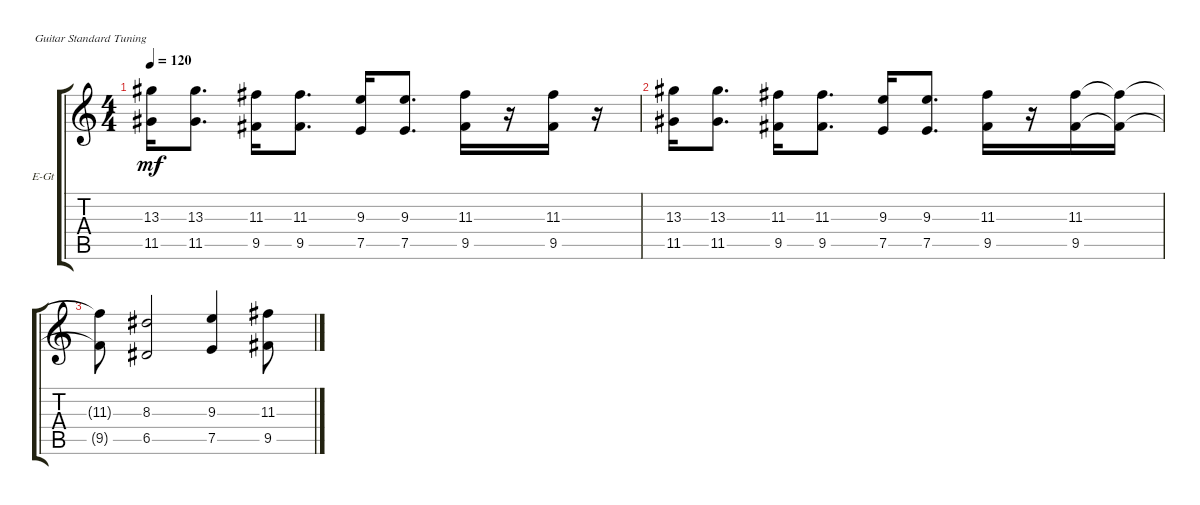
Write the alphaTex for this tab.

\defaultSystemsLayout 4
\bracketExtendMode groupsimilarinstruments
\firstSystemTrackNameOrientation horizontal
\otherSystemsTrackNameOrientation horizontal
\track ("Electric Guitar" "E-Gt") {instrument overdrivenguitar}
\staff {score tabs}
\tuning (E4 B3 G3 D3 A2 E2)
\ts (4 4)
\tempo 120
\clef g2
\ks c
(13.3 11.5).16{dy mf} (11.5 13.3).8{d} (11.3 9.5).16 (11.3 9.5).8{d} (7.5 9.3).16 (7.5 9.3).8{d} (9.5 11.3).16 r.16 (11.3 9.5).16 r.16 |
(13.3 11.5).16 (11.5 13.3).8{d} (11.3 9.5).16 (11.3 9.5).8{d} (7.5 9.3).16 (7.5 9.3).8{d} (9.5 11.3).16 r.16 (11.3 9.5).16 (11.3{t} 9.5{t}).16 |
(11.3{t} 9.5{t}).8 (6.5 8.3).2 (7.5 9.3).4 (9.5 11.3).8
